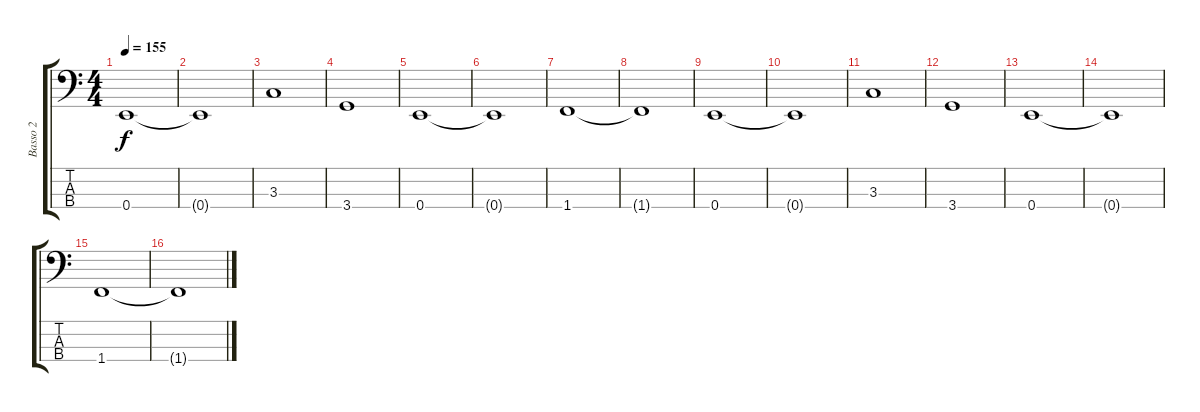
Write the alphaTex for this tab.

\track ("Basso 2" "Basso 2") {instrument electricbasspick}
\staff {score tabs}
\tuning (G2 D2 A1 E1) {hide}
\ts (4 4)
\tempo 155
\clef f4
\ks c
0.4.1{dy f} |
0.4{t}.1 |
3.3.1 |
3.4.1 |
0.4.1 |
0.4{t}.1 |
1.4.1 |
1.4{t}.1 |
0.4.1 |
0.4{t}.1 |
3.3.1 |
3.4.1 |
0.4.1 |
0.4{t}.1 |
1.4.1 |
1.4{t}.1
